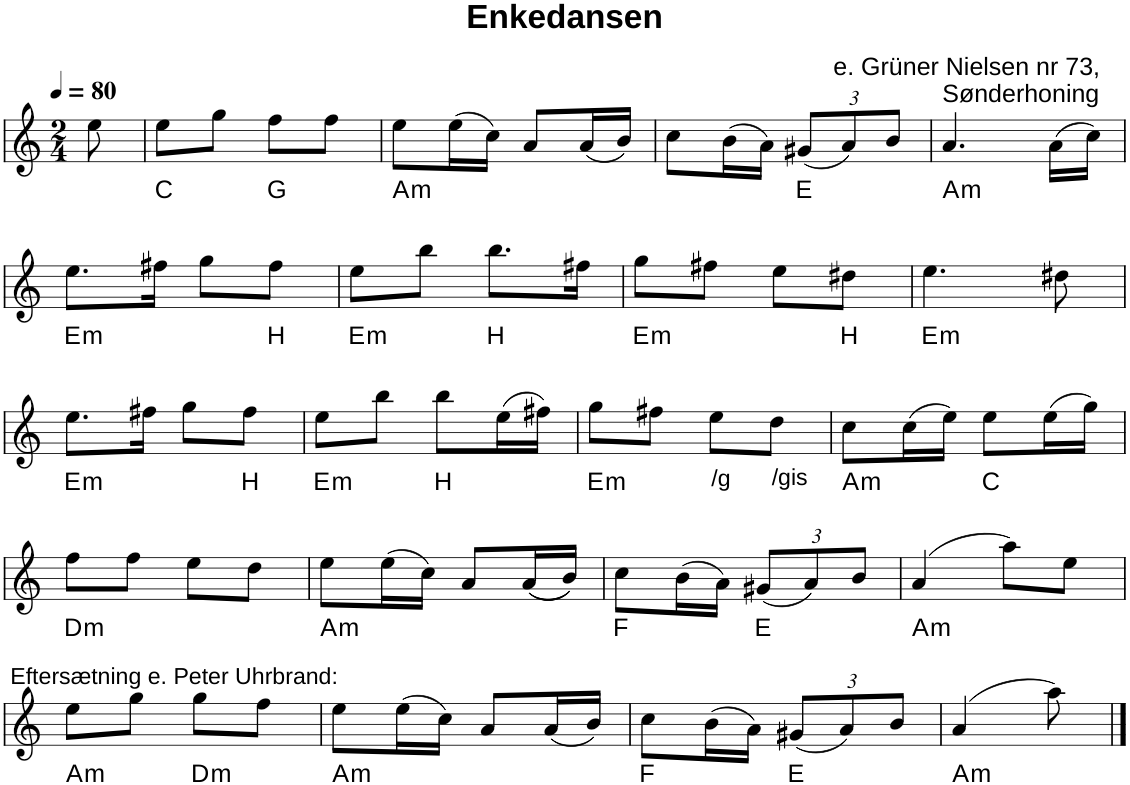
**kern	**harte
*part1	*part1
*staff1	*
*I"Piano	*
*I'Pno.	*
*clefG2	*
*k[]	*
*M2/4	*
*MM80	*
=	=
8ee\	.
=1	=1
8ee\L	C:maj
8gg\J	.
8ff\L	G:maj
8ff\J	.
=2	=2
!	!LO:H:kt=m
8ee\L	A:min
(16ee\L	.
16cc\JJ)	.
8a/L	.
(16a/L	.
16b/JJ)	.
=3	=3
8cc\L	.
(16b\L	.
16a\JJ)	.
*Xbrackettup	*
(12g#X/L	E:maj
12a/)	.
12b/J	.
=4	=4
!	!LO:H:kt=m
4.a/	A:min
(16a\LL	.
16cc\JJ)	.
!!LO:LB:g=z
=5	=5
!	!LO:H:kt=m
8.ee\L	E:min
16ff#X\Jk	.
8gg\L	.
8ff#\J	B:maj
=6	=6
!	!LO:H:kt=m
8ee\L	E:min
8bb\J	.
8.bb\L	B:maj
16ff#X\Jk	.
=7	=7
!	!LO:H:kt=m
8gg\L	E:min
8ff#X\J	.
8ee\L	.
8dd#X\J	B:maj
=8	=8
!	!LO:H:kt=m
4.ee\	E:min
8dd#X\	.
!!LO:LB:g=z
=9	=9
!	!LO:H:kt=m
8.ee\L	E:min
16ff#X\Jk	.
8gg\L	.
8ff#\J	B:maj
=10	=10
!	!LO:H:kt=m
8ee\L	E:min
8bb\J	.
8bb\L	B:maj
(16ee\L	.
16ff#X\JJ)	.
=11	=11
!	!LO:H:kt=m
8gg\L	E:min
8ff#X\J	.
!LO:TX:b:t=/g	!
8ee\L	.
!LO:TX:b:t=/gis	!
8dd\J	.
=12	=12
!	!LO:H:kt=m
8cc\L	A:min
(16cc\L	.
16ee\JJ)	.
8ee\L	C:maj
(16ee\L	.
16gg\JJ)	.
!!LO:LB:g=z
=13	=13
!	!LO:H:kt=m
8ff\L	D:min
8ff\J	.
8ee\L	.
8dd\J	.
=14	=14
!	!LO:H:kt=m
8ee\L	A:min
(16ee\L	.
16cc\JJ)	.
8a/L	.
((16a/L	.
16b/JJ))	.
=15	=15
8cc\L	F:maj
(16b\L	.
16a\JJ)	.
(12g#X/L	E:maj
12a/)	.
12b/J	.
=16	=16
!	!LO:H:kt=m
(4a/	A:min
8aa\L)	.
8ee\J	.
!!LO:LB:g=z
=17	=17
!LO:TX:a:t=Eftersætning e. Peter Uhrbrand&colon;	!LO:H:kt=m
8ee\L	A:min
8gg\J	.
!	!LO:H:kt=m
8gg\L	D:min
8ff\J	.
=18	=18
!	!LO:H:kt=m
8ee\L	A:min
(16ee\L	.
16cc\JJ)	.
8a/L	.
(16a/L	.
16b/JJ)	.
=19	=19
8cc\L	F:maj
(16b\L	.
16a\JJ)	.
(12g#X/L	E:maj
12a/)	.
12b/J	.
=20	=20
!	!LO:H:kt=m
(4a/	A:min
8aa\)	.
==	==
*-	*-
